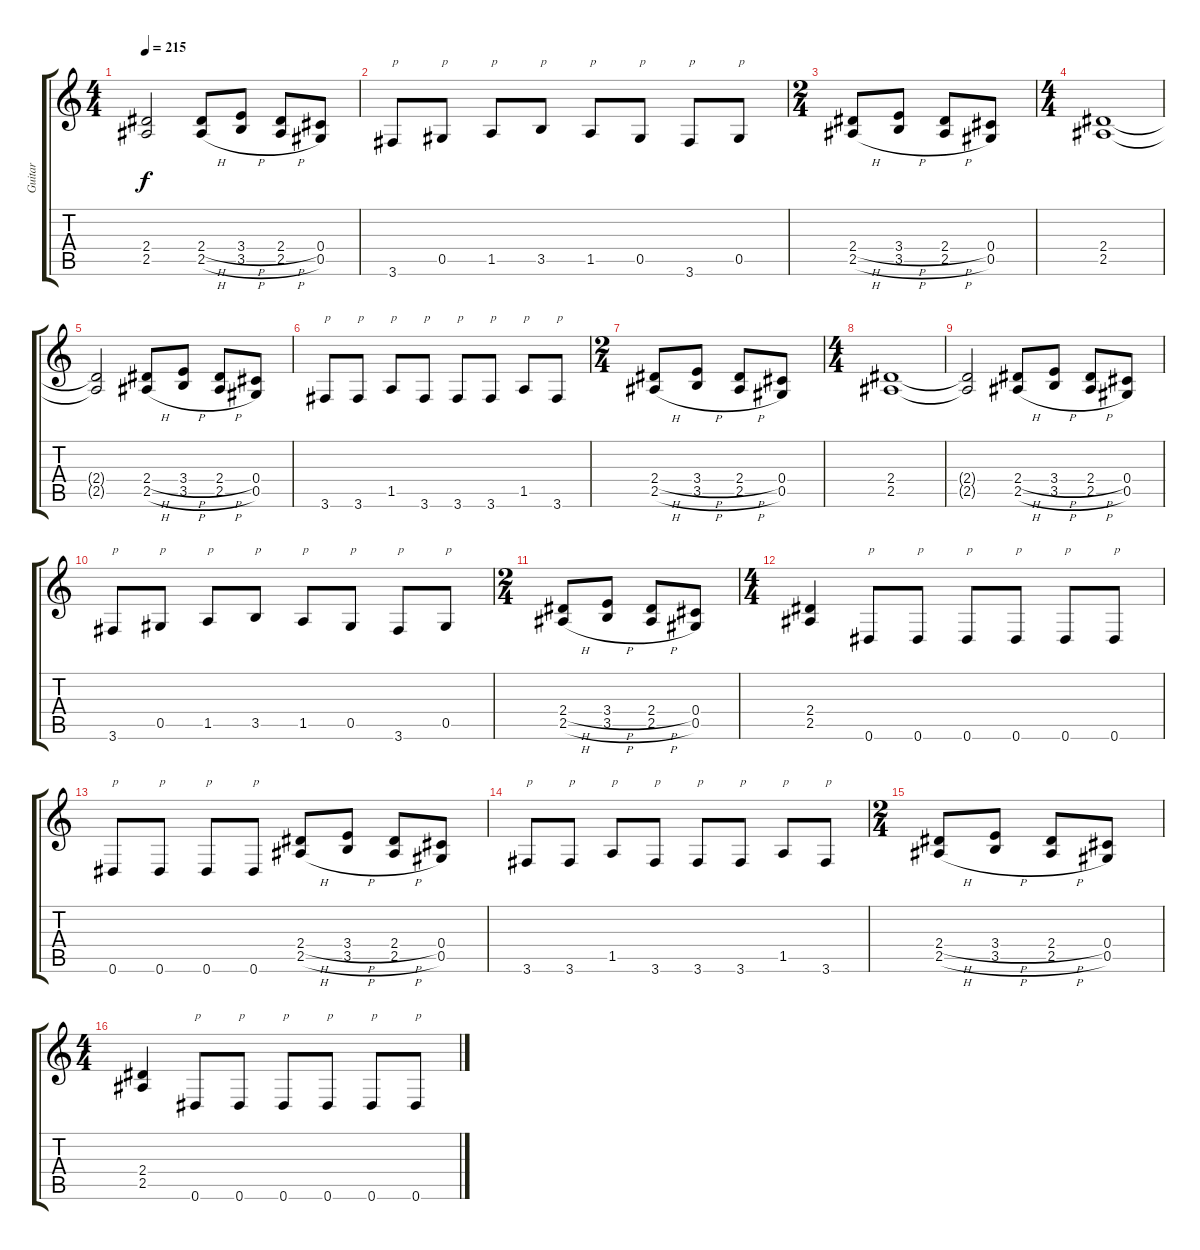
\track ("Guitar" "Guitar") {instrument distortionguitar}
\staff {score tabs}
\tuning (Eb4 Bb3 Gb3 Db3 Ab2 Eb2) {hide}
\ts (4 4)
\tempo 215
\clef g2
\ks c
(2.4{t} 2.5{t}).2{dy f} (2.4{h} 2.5{h}).8 (3.4{h} 3.5{h}).8 (2.4{h} 2.5{h}).8 (0.4 0.5).8 |
3.6.8{txt "p"} 0.5.8{txt "p"} 1.5.8{txt "p"} 3.5.8{txt "p"} 1.5.8{txt "p"} 0.5.8{txt "p"} 3.6.8{txt "p"} 0.5.8{txt "p"} |
\ts (2 4)
(2.4{h} 2.5{h}).8 (3.4{h} 3.5{h}).8 (2.4{h} 2.5{h}).8 (0.4 0.5).8 |
\ts (4 4)
(2.4 2.5).1 |
(2.4{t} 2.5{t}).2 (2.4{h} 2.5{h}).8 (3.4{h} 3.5{h}).8 (2.4{h} 2.5{h}).8 (0.4 0.5).8 |
3.6.8{txt "p"} 3.6.8{txt "p"} 1.5.8{txt "p"} 3.6.8{txt "p"} 3.6.8{txt "p"} 3.6.8{txt "p"} 1.5.8{txt "p"} 3.6.8{txt "p"} |
\ts (2 4)
(2.4{h} 2.5{h}).8 (3.4{h} 3.5{h}).8 (2.4{h} 2.5{h}).8 (0.4 0.5).8 |
\ts (4 4)
(2.4 2.5).1 |
(2.4{t} 2.5{t}).2 (2.4{h} 2.5{h}).8 (3.4{h} 3.5{h}).8 (2.4{h} 2.5{h}).8 (0.4 0.5).8 |
3.6.8{txt "p"} 0.5.8{txt "p"} 1.5.8{txt "p"} 3.5.8{txt "p"} 1.5.8{txt "p"} 0.5.8{txt "p"} 3.6.8{txt "p"} 0.5.8{txt "p"} |
\ts (2 4)
(2.4{h} 2.5{h}).8 (3.4{h} 3.5{h}).8 (2.4{h} 2.5{h}).8 (0.4 0.5).8 |
\ts (4 4)
(2.4 2.5).4 0.6.8{txt "p"} 0.6.8{txt "p"} 0.6.8{txt "p"} 0.6.8{txt "p"} 0.6.8{txt "p"} 0.6.8{txt "p"} |
0.6.8{txt "p"} 0.6.8{txt "p"} 0.6.8{txt "p"} 0.6.8{txt "p"} (2.4{h} 2.5{h}).8 (3.4{h} 3.5{h}).8 (2.4{h} 2.5{h}).8 (0.4 0.5).8 |
3.6.8{txt "p"} 3.6.8{txt "p"} 1.5.8{txt "p"} 3.6.8{txt "p"} 3.6.8{txt "p"} 3.6.8{txt "p"} 1.5.8{txt "p"} 3.6.8{txt "p"} |
\ts (2 4)
(2.4{h} 2.5{h}).8 (3.4{h} 3.5{h}).8 (2.4{h} 2.5{h}).8 (0.4 0.5).8 |
\ts (4 4)
(2.4 2.5).4 0.6.8{txt "p"} 0.6.8{txt "p"} 0.6.8{txt "p"} 0.6.8{txt "p"} 0.6.8{txt "p"} 0.6.8{txt "p"}
